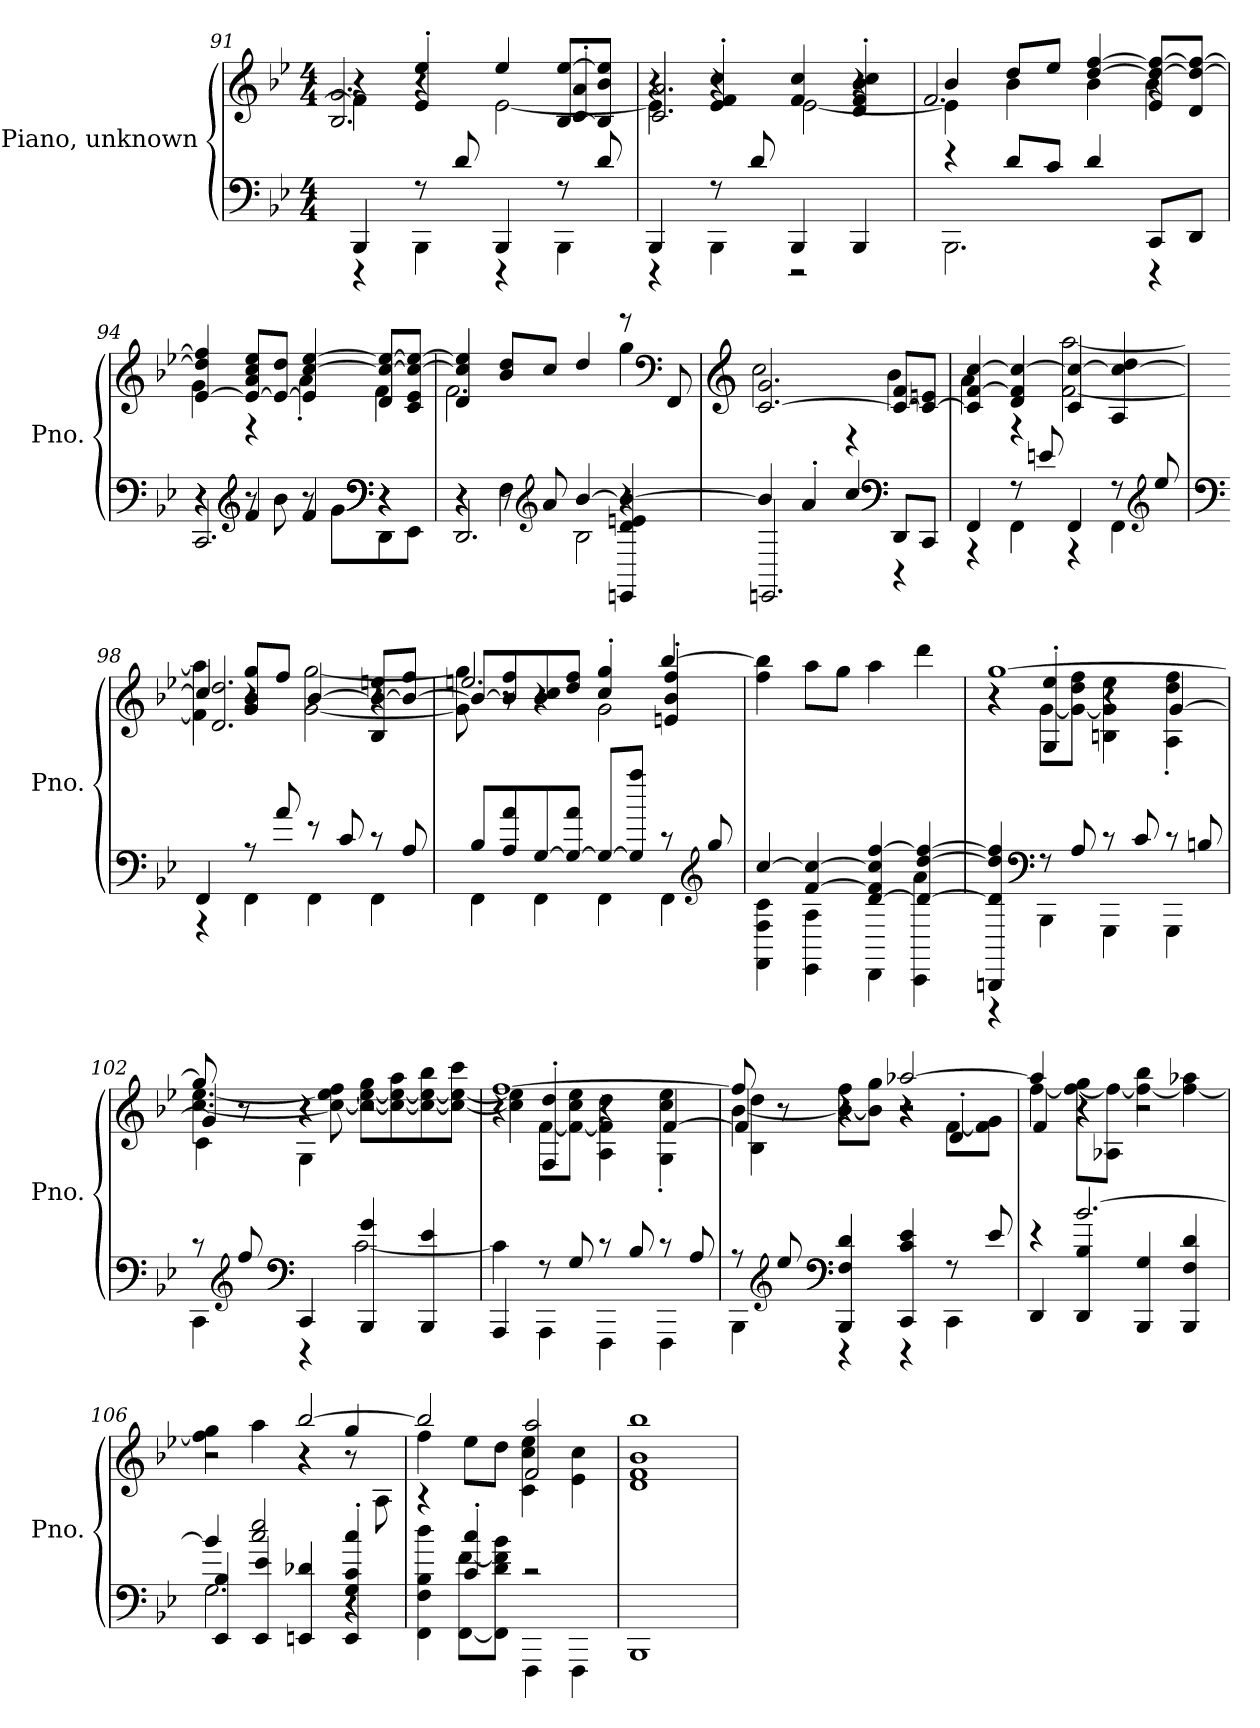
**kern	**kern
*part1	*part1
*staff2	*staff1
*I"Piano, unknown	*
*I'Pno.	*
*clefF4	*clefG2
*k[b-e-]	*k[b-e-]
*M4/4	*M4/4
=91	=91
*^	*^
*	*	*	*^
4BBB-/	4r	4r	4f\]	2.B-/ 2.g/
8r	4BBB-\	4e-/' 4ee-/'	4r	.
8d/	.	.	.	.
4BBB-/	4r	4ee-/	[2e-\	.
8r	4BBB-\	[8B-/ [8ee-/L	.	4c/' 4a/'
8d/	.	8B-/] 8b-/ 8ee-/]J	.	.
=92	=92	=92	=92	=92
4BBB-/	4r	4r	4e-\]	2.c/ 2.a/
8r	4BBB-\	4e-/' 4f/' 4cc/'	4r	.
8d/	.	.	.	.
4BBB-/	2r	4f/ 4cc/	[2e-\	.
4BBB-/	.	4d/' 4f/' 4b-/' 4cc/'	.	4r
!!LO:PB:g=z	!!	!!
=93	=93	=93	=93	=93
4r	2.BBB-\	4b-/	4e-\]	2.f/
8d/L	.	8dd/L	4b-\	.
8c/J	.	8ee-/J	.	.
4d/	.	[4dd/ [4ff/	4b-\	.
8CC/L	4r	8e-/ 8dd/_ 8ff/_L	4b-\	4r
8DD/J	.	8d/ 8dd/_ 8ff/_J	.	.
*	*	*	*v	*v
=94	=94	=94	=94
*	*^	*	*
4r	4r	2.CC/	[4e-/ 4dd/] 4ff/]	4g\
*clefG2	*	*	*	*
4f/	8r	.	8e-/_ 8a/ 8cc/ 8ee-/L	4r
.	8b-\	.	8e-/_ 8dd/J	.
4f/	8r	.	4e-/] [4cc/ [4ee-/	4a'\
.	8g\L	.	.	.
*clefF4	*	*	*	*
4r	8DD\	4r	8d/ 8cc/_ 8ee-/_L	4f\
.	8EE-\J	.	8c/ 8e-/ 8cc/_ 8ee-/_J	.
=95	=95	=95	=95	=95
4r	4r	2.DD/	4d/ 4cc/] 4ee-/]	2.f\
8r	4F\	.	8b-/ 8dd/L	.
*clefG2	*	*	*	*
8a/	.	.	8cc/J	.
[4b-/	2B-\	.	4dd/	.
4EEn/ 4d/ 4en/ 4b-/_	.	4r	8r	4gg\
*	*	*	*clefF4	*
.	.	.	8FF/	.
*v	*v	*v	*	*
!!LO:LB:g=z	!!
=96	=96	=96
*	*clefG2	*
*^	*	*
4b-/]	2.EEn/	[2.c/ 2.g/	2cc\
4a'/	.	.	.
4cc/	.	.	4r
*clefF4	*	*	*
8DD/L	4r	8c/_ 8f/L	4b-\
8CC/J	.	8c/_ 8en/J	.
=97	=97	=97	=97
4FF/	4r	4c/] [4f/ [4cc/	4a\
8r	4FF\	4d/ 4f/] 4cc/_	4r
8en/	.	.	.
4FF/	4r	4c/ 4cc/_	[2f\ [2aa\
8r	4FF\	4A/ 4cc/_ 4dd/	.
*clefG2	*	*	*
8ee-/	.	.	.
*	*	*v	*v
=98	=98	=98
*clefF4	*	*
*	*	*^
*	*	*	*^
4FF/	4r	4cc/]	4f\] 4aa\]	2.d/ 2.dd/
8r	4FF\	8g/ 8b-/ 8gg/L	4r	.
8a/	.	8ff/J	.	.
8r	4FF\	[4b-/	[2g\ [2gg\	.
8c/	.	.	.	.
8r	4FF\	8B-/ 8b-/_ 8een/L	.	4r
8A/	.	8b-/_ 8ff/J	.	.
!!LO:LB:g=z	!!	!!
=99	=99	=99	=99	=99
8B-/L	4FF\	8b-/L_	8g\] 8gg\]	2.een/
8A/ 8a/	.	8b-/] 8ff/	8r	.
[8G/	4FF\	8b-/ 8cc/	4r	.
8G/_ 8a/J	.	8dd/ 8ff/J	.	.
8G/L_	4FF\	4cc/' 4gg/'	2g\	.
8G/] 8aa/J	.	.	.	.
8r	4FF\	[4bb-/	.	4en/' 4b-/' 4ff/'
*clefG2	*	*	*	*
8gg/	.	.	.	.
*	*	*v	*v	*v
=100	=100	=100
[4cc/	4FF\ 4F\ 4c\	4ff\ 4bb-\]
[4f/ 4cc/_	4EE-\ 4A\	8aa\L
.	.	8gg\J
[4d/ 4f/] 4cc/] [4ff/	4DD\	4aa\
4d/_ [4dd/ 4ff/_	4CC\ 4a\	4ddd\
=101	=101	=101
*	*	*^
*	*	*	*^
4BBBn/ 4d/] 4dd/] 4ff/]	4r	[1gg	4r	4r
*clefF4	*	*	*	*
8r	4BBB\	.	[8g\L	4G/' 4ee-/'
8A/	.	.	8g\_ 8dd\ 8ff\J	.
8r	4GGG\	.	4Bn\ 4g\] 4ee-\	4r
8c/	.	.	.	.
8r	4GGG\	.	4A\' 4dd\' 4ff\'	[4g/
8Bn/	.	.	.	.
!!LO:LB:g=z
=102	=102	=102	=102	=102
*	*	*	*	*^
8r	4CC\	8gg/]	[4.cc\ [4.ee-\	4g/]	4c\
*clefG2	*	*	*	*	*
8ff/	.	8r	.	.	.
*clefF4	*	*	*	*	*
4CC/	4r	4r	.	4r	4G\
.	.	.	8cc\_ 8ee-\_ 8ff\	.	.
4BBB-/ 4g/	[2c\	2r	8cc\_ 8ee-\_ 8gg\L	2r	2r
.	.	.	8cc\_ 8ee-\_ 8aa\	.	.
4BBB-/ 4e-/	.	.	8cc\_ 8ee-\_ 8bb-\	.	.
.	.	.	8cc\_ 8ee-\_ 8ccc\J	.	.
*	*	*	*	*v	*v
=103	=103	=103	=103	=103
4AAA/	4c\]	[1ff	4cc\] 4ee-\]	4r
8r	4AAA\	.	[8f\L	4F/' 4dd/'
8G/	.	.	8f\_ 8cc\ 8ee-\J	.
8r	4FFF\	.	4A\ 4f\] 4dd\	4r
8B-/	.	.	.	.
8r	4FFF\	.	4G\' 4cc\' 4ee-\'	[4f/
8A/	.	.	.	.
=104	=104	=104	=104	=104
*	*	*	*	*^
8r	4BBB-\	8ff/]	[4b-\	4f/]	4B-\ 4dd\
*clefG2	*	*	*	*	*
8ee-/	.	8r	.	.	.
*clefF4	*	*	*	*	*
4BBB-/ 4F/ 4d/	4r	4r	8b-\_ 8ff\L	4r	4r
.	.	.	8b-\] 8gg\J	.	.
4CC/ 4c/ 4e-/	4r	[2aa-X/	4r	4r	2r
8r	4CC\	.	[8f\L	4d'/	.
8e-/	.	.	8f\] 8g\J	.	.
*	*	*	*	*v	*v
!!LO:LB:g=z
=105	=105	=105	=105	=105
4r	4DD/	4aa-/]	[4ff\	4f/
[2.b-/	4DD/ 4B-/	4r	8ff\_ 8gg\L	4r
.	.	.	8A-X\ 8ff\_J	.
.	4BBB-/ 4G/	2r	4ff\_ 4bb-\	2r
.	4BBB-/ 4F/ 4d/	.	4ff\_ 4aa-X\	.
=106	=106	=106	=106	=106
*	*^	*	*	*
4b-/]	2.G\	4EE-/ 4B-/	2r	4ff\] 4gg\	2r
2cc/ 2ee-/	.	4EE-/ 4e-/	.	4aa\	.
.	.	4EEn/ 4d-X/	[2bb-/	4r	4r
4r	4r	4EE/' 4G/' 4c/' 4cc/'	.	8r	4gg/
.	.	.	.	8A\	.
*	*v	*v	*	*	*
*	*	*	*v	*v
=107	=107	=107	=107
4r	4FF\ 4F\ 4B-\ 4dd\	2bb-/]	4ff\
4c/' 4cc/'	[8FF\ [8f\L	.	8ee-\L
.	8FF\] 8d\ 8f\] 8b-\J	.	8dd\J
2r	4FFF\	2f/ 2aa/	4c\ 4cc\ 4ee-\
.	4FFF\	.	4e-\ 4cc\
*v	*v	*	*
*	*v	*v
=108	=108
1BBB-	1d 1f 1b- 1bb-
=	=
*-	*-
